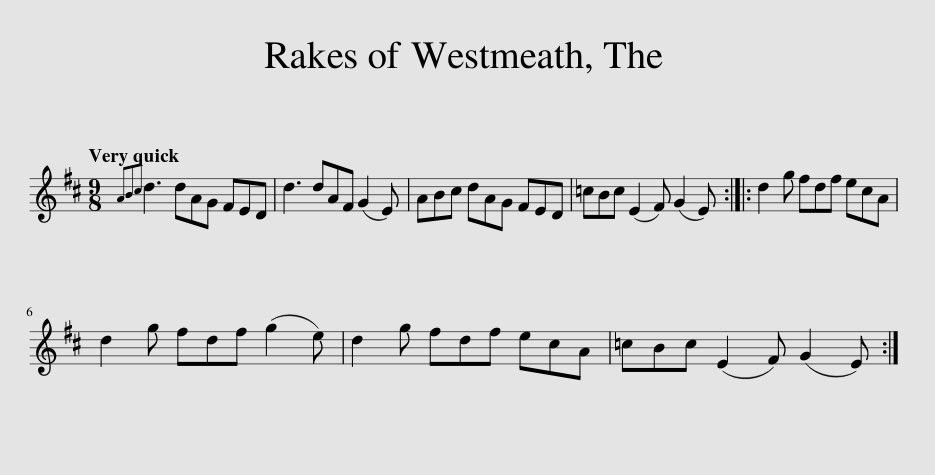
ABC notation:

X:1
L:1/8
Q:1/4=120
M:9/8
I:linebreak $
K:D
V:1 treble
V:1
{ABc} d3 dAG FED | d3 dAF (G2 E) | ABc dAG FED | =cBc (E2 F) (G2 E) :: d2 g fdf ecA |$ %5
 d2 g fdf (g2 e) | d2 g fdf ecA | =cBc (E2 F) (G2 E) :| %8
